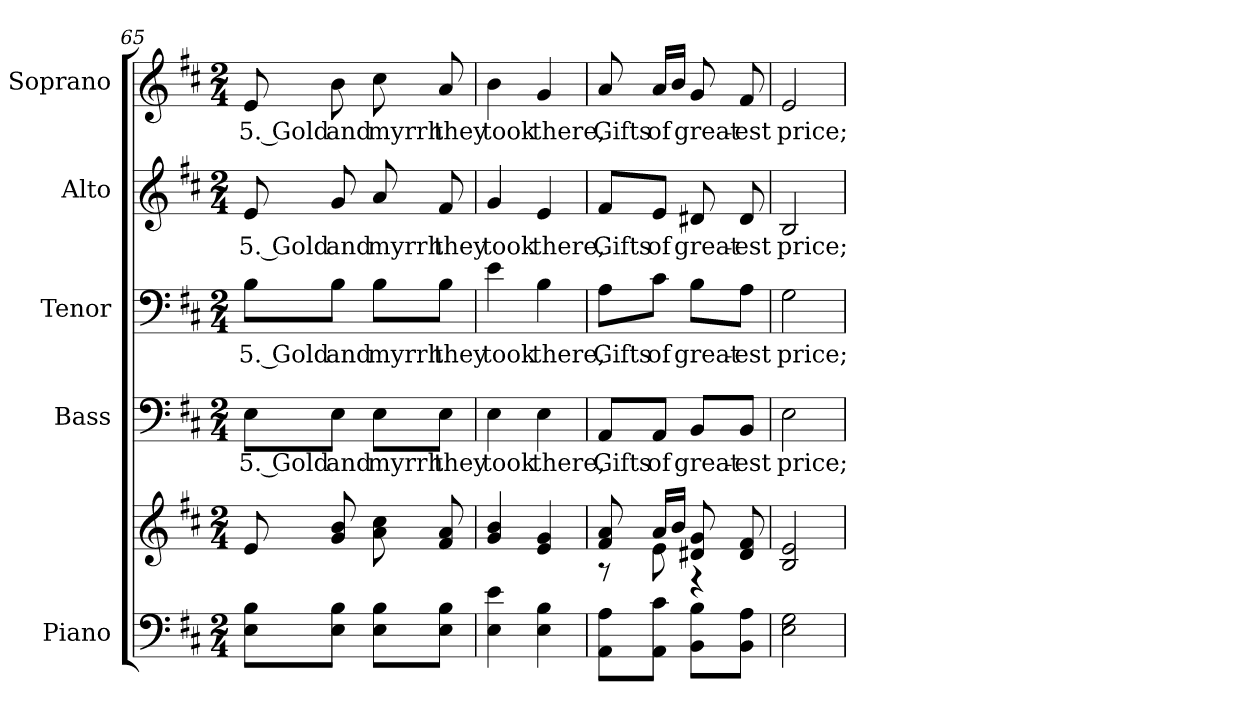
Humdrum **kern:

**kern	**kern	**kern	**text	**kern	**text	**kern	**text	**kern	**text
*part5	*part5	*part4	*part4	*part3	*part3	*part2	*part2	*part1	*part1
*staff6	*staff5	*staff4	*staff4	*staff3	*staff3	*staff2	*staff2	*staff1	*staff1
*I"Piano	*	*I"Bass	*	*I"Tenor	*	*I"Alto	*	*I"Soprano	*
*I'Pno.	*	*I'B.	*	*I'T.	*	*I'A.	*	*I'S.	*
!!LO:PB:g=z
*clefF4	*clefG2	*clefF4	*	*clefF4	*	*clefG2	*	*clefG2	*
*k[f#c#]	*k[f#c#]	*k[f#c#]	*	*k[f#c#]	*	*k[f#c#]	*	*k[f#c#]	*
*D:	*D:	*D:	*	*D:	*	*D:	*	*D:	*
*M2/4	*M2/4	*M2/4	*	*M2/4	*	*M2/4	*	*M2/4	*
=65	=65	=65	=65	=65	=65	=65	=65	=65	=65
!	!	!	!LO:LY:b:color=#000000	!	!	!	!	!	!
!	!	!	!	!	!LO:LY:b:color=#000000	!	!	!	!
!	!	!	!	!	!	!	!LO:LY:b:color=#000000	!	!
!	!	!	!	!	!	!	!	!	!LO:LY:b:color=#000000
8Ei\ 8Bi\L	8ei/	8Ei\L	5. Gold	8Bi\L	5. Gold	8ei/	5. Gold	8ei/	5. Gold
!	!	!	!LO:LY:b:color=#000000	!	!	!	!	!	!
!	!	!	!	!	!LO:LY:b:color=#000000	!	!	!	!
!	!	!	!	!	!	!	!LO:LY:b:color=#000000	!	!
!	!	!	!	!	!	!	!	!	!LO:LY:b:color=#000000
8Ei\ 8Bi\J	8gi/ 8bi	8Ei\J	and	8Bi\J	and	8gi/	and	8bi\	and
!	!	!	!LO:LY:b:color=#000000	!	!	!	!	!	!
!	!	!	!	!	!LO:LY:b:color=#000000	!	!	!	!
!	!	!	!	!	!	!	!LO:LY:b:color=#000000	!	!
!	!	!	!	!	!	!	!	!	!LO:LY:b:color=#000000
8Ei\ 8Bi\L	8ai\ 8cc#i	8Ei\L	myrrh	8Bi\L	myrrh	8ai/	myrrh	8cc#i\	myrrh
!	!	!	!LO:LY:b:color=#000000	!	!	!	!	!	!
!	!	!	!	!	!LO:LY:b:color=#000000	!	!	!	!
!	!	!	!	!	!	!	!LO:LY:b:color=#000000	!	!
!	!	!	!	!	!	!	!	!	!LO:LY:b:color=#000000
8Ei\ 8Bi\J	8f#i/ 8ai	8Ei\J	they	8Bi\J	they	8f#i/	they	8ai/	they
=66	=66	=66	=66	=66	=66	=66	=66	=66	=66
!	!	!	!LO:LY:b:color=#000000	!	!	!	!	!	!
!	!	!	!	!	!LO:LY:b:color=#000000	!	!	!	!
!	!	!	!	!	!	!	!LO:LY:b:color=#000000	!	!
!	!	!	!	!	!	!	!	!	!LO:LY:b:color=#000000
4Ei\ 4ei	4gi/ 4bi	4Ei\	took	4ei\	took	4gi/	took	4bi\	took
!	!	!	!LO:LY:b:color=#000000	!	!	!	!	!	!
!	!	!	!	!	!LO:LY:b:color=#000000	!	!	!	!
!	!	!	!	!	!	!	!LO:LY:b:color=#000000	!	!
!	!	!	!	!	!	!	!	!	!LO:LY:b:color=#000000
4Ei\ 4Bi	4ei/ 4gi	4Ei\	there,	4Bi\	there,	4ei/	there,	4gi/	there,
!!LO:PB:g=z
=67	=67	=67	=67	=67	=67	=67	=67	=67	=67
*	*^	*	*	*	*	*	*	*	*
!	!	!	!	!LO:LY:b:color=#000000	!	!	!	!	!	!
!	!	!	!	!	!	!LO:LY:b:color=#000000	!	!	!	!
!	!	!	!	!	!	!	!	!LO:LY:b:color=#000000	!	!
!	!	!	!	!	!	!	!	!	!	!LO:LY:b:color=#000000
8AAi\ 8Ai\L	8f#i/ 8ai	8r	8AAi/L	Gifts	8Ai\L	Gifts	8f#i/L	Gifts	8ai/	Gifts
!	!	!	!	!LO:LY:b:color=#000000	!	!	!	!	!	!
!	!	!	!	!	!	!LO:LY:b:color=#000000	!	!	!	!
!	!	!	!	!	!	!	!	!LO:LY:b:color=#000000	!	!
!	!	!	!	!	!	!	!	!	!	!LO:LY:b:color=#000000
8AAi\ 8c#i\J	16ai/LL	8ei\	8AAi/J	of	8c#i\J	of	8ei/J	of	16ai/LL	of
.	16bi/JJ	.	.	.	.	.	.	.	16bi/JJ	.
!	!	!	!	!LO:LY:b:color=#000000	!	!	!	!	!	!
!	!	!	!	!	!	!LO:LY:b:color=#000000	!	!	!	!
!	!	!	!	!	!	!	!	!LO:LY:b:color=#000000	!	!
!	!	!	!	!	!	!	!	!	!	!LO:LY:b:color=#000000
8BBi\ 8Bi\L	8d#Xi/ 8gi	4r	8BBi/L	great-	8Bi\L	great-	8d#Xi/	great-	8gi/	great-
!	!	!	!	!LO:LY:b:color=#000000	!	!	!	!	!	!
!	!	!	!	!	!	!LO:LY:b:color=#000000	!	!	!	!
!	!	!	!	!	!	!	!	!LO:LY:b:color=#000000	!	!
!	!	!	!	!	!	!	!	!	!	!LO:LY:b:color=#000000
8BBi\ 8Ai\J	8d#i/ 8f#i	.	8BBi/J	-est	8Ai\J	-est	8d#i/	-est	8f#i/	-est
*	*v	*v	*	*	*	*	*	*	*	*
=68	=68	=68	=68	=68	=68	=68	=68	=68	=68
!	!	!	!LO:LY:b:color=#000000	!	!	!	!	!	!
!	!	!	!	!	!LO:LY:b:color=#000000	!	!	!	!
!	!	!	!	!	!	!	!LO:LY:b:color=#000000	!	!
!	!	!	!	!	!	!	!	!	!LO:LY:b:color=#000000
2Ei\ 2Gi	2Bi/ 2ei	2Ei\	price;	2Gi\	price;	2Bi/	price;	2ei/	price;
=	=	=	=	=	=	=	=	=	=
*-	*-	*-	*-	*-	*-	*-	*-	*-	*-
